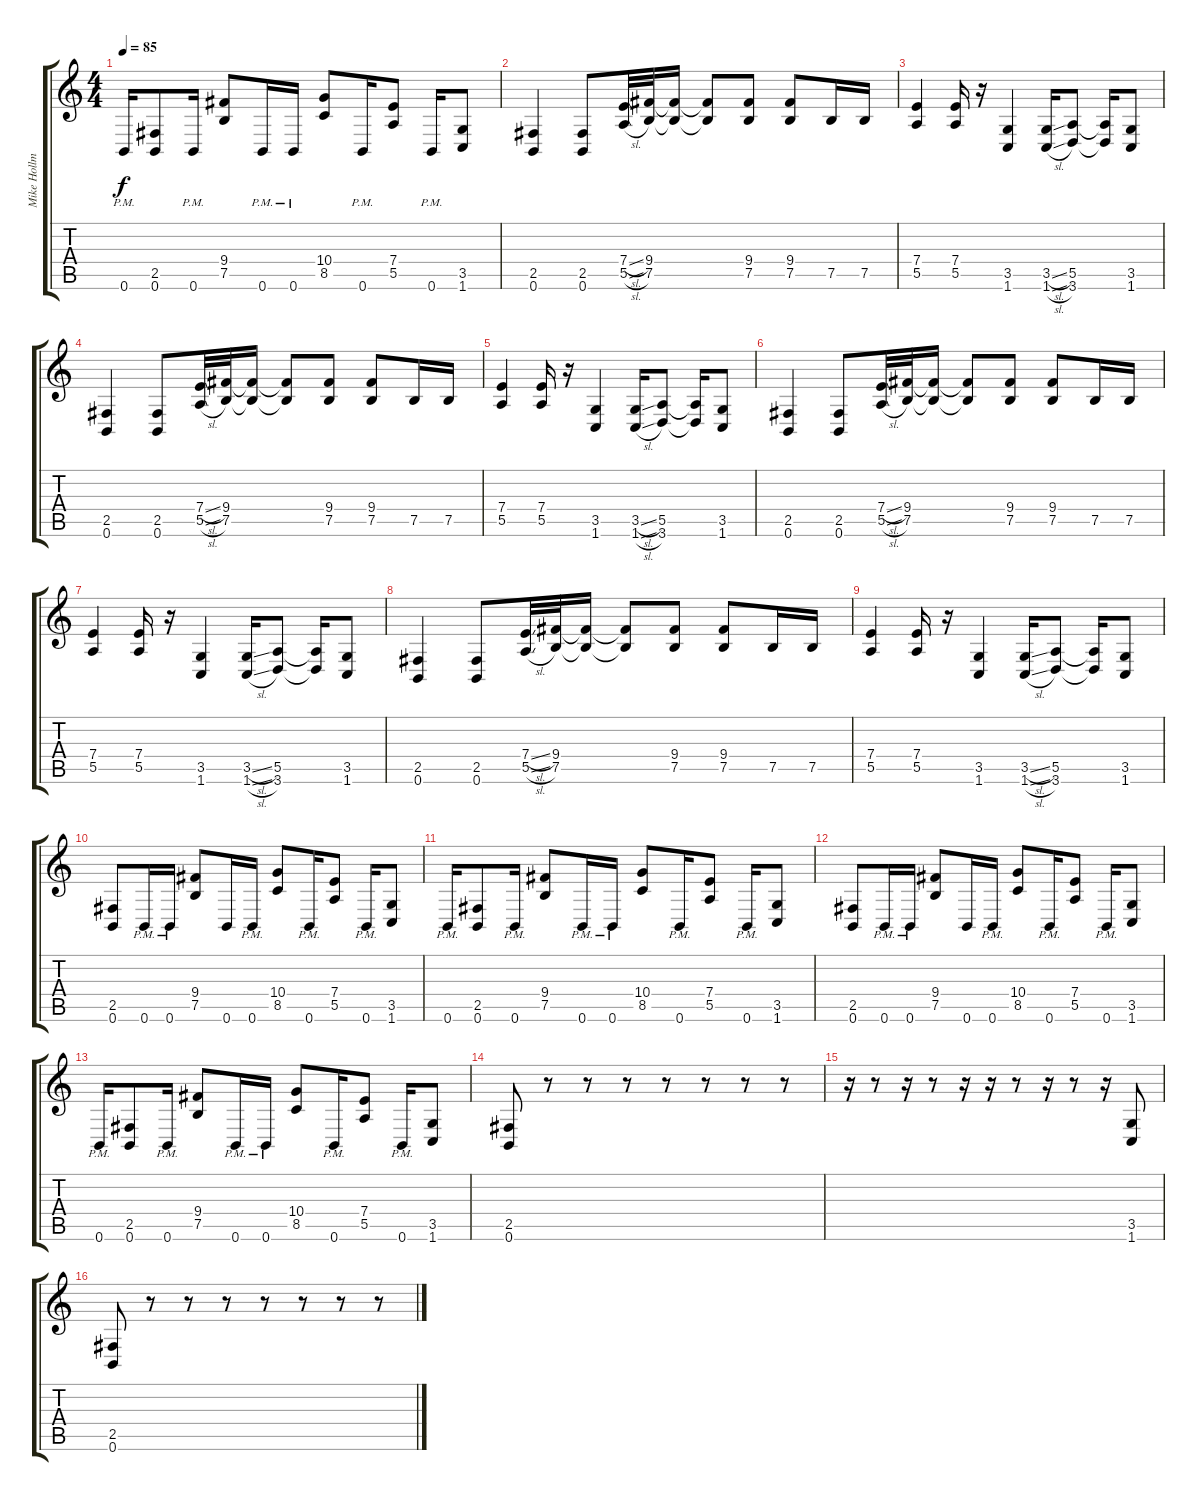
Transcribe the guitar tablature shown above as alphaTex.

\track ("Mike Hollman" "Mike Hollm") {instrument distortionguitar}
\staff {score tabs}
\tuning (B3 Gb3 D3 A2 E2 B1) {hide}
\ts (4 4)
\tempo 85
\clef g2
\ks c
0.6{pm}.16{dy f} (2.5 0.6).8 0.6{pm}.16 (9.4 7.5).8 0.6{pm}.16 0.6{pm}.16 (10.4 8.5).8 0.6{pm}.16 (7.4 5.5).8 0.6{pm}.16 (3.5 1.6).8 |
(2.5 0.6).4 (2.5 0.6).8 (7.4{sl} 5.5{sl}).32 (9.4 7.5).32 (9.4{t} 7.5{t}).16 (9.4{t} 7.5{t}).8 (9.4 7.5).8 (9.4 7.5).8 7.5.16 7.5.16 |
(7.4 5.5).4 (7.4 5.5).16 r.16 (3.5 1.6).4 (3.5{sl} 1.6{sl}).16 (5.5 3.6).8 (5.5{t} 3.6{t}).16 (3.5 1.6).8 |
(2.5 0.6).4 (2.5 0.6).8 (7.4{sl} 5.5{sl}).32 (9.4 7.5).32 (9.4{t} 7.5{t}).16 (9.4{t} 7.5{t}).8 (9.4 7.5).8 (9.4 7.5).8 7.5.16 7.5.16 |
(7.4 5.5).4 (7.4 5.5).16 r.16 (3.5 1.6).4 (3.5{sl} 1.6{sl}).16 (5.5 3.6).8 (5.5{t} 3.6{t}).16 (3.5 1.6).8 |
(2.5 0.6).4 (2.5 0.6).8 (7.4{sl} 5.5{sl}).32 (9.4 7.5).32 (9.4{t} 7.5{t}).16 (9.4{t} 7.5{t}).8 (9.4 7.5).8 (9.4 7.5).8 7.5.16 7.5.16 |
(7.4 5.5).4 (7.4 5.5).16 r.16 (3.5 1.6).4 (3.5{sl} 1.6{sl}).16 (5.5 3.6).8 (5.5{t} 3.6{t}).16 (3.5 1.6).8 |
(2.5 0.6).4 (2.5 0.6).8 (7.4{sl} 5.5{sl}).32 (9.4 7.5).32 (9.4{t} 7.5{t}).16 (9.4{t} 7.5{t}).8 (9.4 7.5).8 (9.4 7.5).8 7.5.16 7.5.16 |
(7.4 5.5).4 (7.4 5.5).16 r.16 (3.5 1.6).4 (3.5{sl} 1.6{sl}).16 (5.5 3.6).8 (5.5{t} 3.6{t}).16 (3.5 1.6).8 |
(2.5 0.6).8 0.6{pm}.16 0.6{pm}.16 (9.4 7.5).8 0.6.16 0.6{pm}.16 (10.4 8.5).8 0.6{pm}.16 (7.4 5.5).8 0.6{pm}.16 (3.5 1.6).8 |
0.6{pm}.16 (2.5 0.6).8 0.6{pm}.16 (9.4 7.5).8 0.6{pm}.16 0.6{pm}.16 (10.4 8.5).8 0.6{pm}.16 (7.4 5.5).8 0.6{pm}.16 (3.5 1.6).8 |
(2.5 0.6).8 0.6{pm}.16 0.6{pm}.16 (9.4 7.5).8 0.6.16 0.6{pm}.16 (10.4 8.5).8 0.6{pm}.16 (7.4 5.5).8 0.6{pm}.16 (3.5 1.6).8 |
0.6{pm}.16 (2.5 0.6).8 0.6{pm}.16 (9.4 7.5).8 0.6{pm}.16 0.6{pm}.16 (10.4 8.5).8 0.6{pm}.16 (7.4 5.5).8 0.6{pm}.16 (3.5 1.6).8 |
(2.5 0.6).8 r.8 r.8 r.8 r.8 r.8 r.8 r.8 |
r.16 r.8 r.16 r.8 r.16 r.16 r.8 r.16 r.8 r.16 (3.5 1.6).8 |
(2.5 0.6).8 r.8 r.8 r.8 r.8 r.8 r.8 r.8
